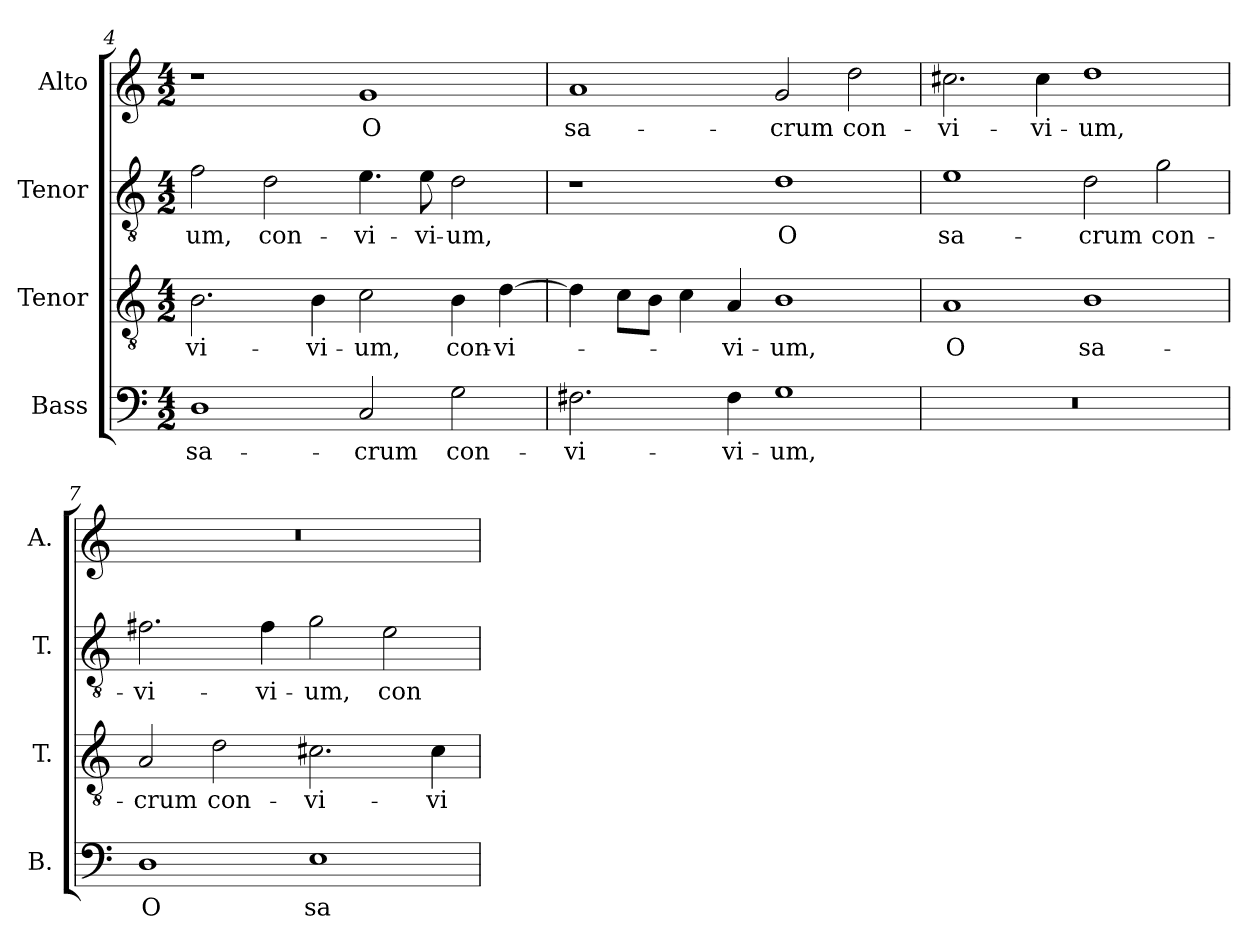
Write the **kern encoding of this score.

**kern	**text	**kern	**text	**kern	**text	**kern	**text
*part4	*part4	*part3	*part3	*part2	*part2	*part1	*part1
*staff4	*staff4	*staff3	*staff3	*staff2	*staff2	*staff1	*staff1
*I"Bass	*	*I"Tenor	*	*I"Tenor	*	*I"Alto	*
*I'B.	*	*I'T.	*	*I'T.	*	*I'A.	*
*clefF4	*	*clefGv2	*	*clefGv2	*	*clefG2	*
*	*	*ITrd7c12	*	*ITrd7c12	*	*	*
*k[]	*	*k[]	*	*k[]	*	*k[]	*
*C:	*	*C:	*	*C:	*	*C:	*
*M4/2	*	*M4/2	*	*M4/2	*	*M4/2	*
=4	=4	=4	=4	=4	=4	=4	=4
!	!LO:LY:b:color=#000000	!	!	!	!	!	!
!	!	!	!LO:LY:b:color=#000000	!	!	!	!
!	!	!	!	!	!LO:LY:b:color=#000000	!	!
1Di	sa-	2.BBi\	-vi-	2Fi\	-um,	1r	.
!	!	!	!	!	!LO:LY:b:color=#000000	!	!
.	.	.	.	2Di\	con-	.	.
!	!	!	!LO:LY:b:color=#000000	!	!	!	!
.	.	4BBi\	-vi-	.	.	.	.
!	!LO:LY:b:color=#000000	!	!	!	!	!	!
!	!	!	!LO:LY:b:color=#000000	!	!	!	!
!	!	!	!	!	!LO:LY:b:color=#000000	!	!
!	!	!	!	!	!	!	!LO:LY:b:color=#000000
2Ci/	-crum	2Ci\	-um,	4.Ei\	-vi-	1gi	O
!	!	!	!	!	!LO:LY:b:color=#000000	!	!
.	.	.	.	8Ei\	-vi-	.	.
!	!LO:LY:b:color=#000000	!	!	!	!	!	!
!	!	!	!LO:LY:b:color=#000000	!	!	!	!
!	!	!	!	!	!LO:LY:b:color=#000000	!	!
2Gi\	con-	4BBi\	con-	2Di\	-um,	.	.
!	!	!	!LO:LY:b:color=#000000	!	!	!	!
.	.	[4Di\	-vi-	.	.	.	.
!!LO:LB:g=z
=5	=5	=5	=5	=5	=5	=5	=5
!	!LO:LY:b:color=#000000	!	!	!	!	!	!
!	!	!	!	!	!	!	!LO:LY:b:color=#000000
2.F#Xi\	-vi-	4Di\]	.	1r	.	1ai	sa-
.	.	8Ci\L	.	.	.	.	.
.	.	8BBi\J	.	.	.	.	.
.	.	4Ci\	.	.	.	.	.
!	!LO:LY:b:color=#000000	!	!	!	!	!	!
!	!	!	!LO:LY:b:color=#000000	!	!	!	!
4F#i\	-vi-	4AAi/	-vi-	.	.	.	.
!	!LO:LY:b:color=#000000	!	!	!	!	!	!
!	!	!	!LO:LY:b:color=#000000	!	!	!	!
!	!	!	!	!	!LO:LY:b:color=#000000	!	!
!	!	!	!	!	!	!	!LO:LY:b:color=#000000
1Gi	-um,	1BBi	-um,	1Di	O	2gi/	-crum
!	!	!	!	!	!	!	!LO:LY:b:color=#000000
.	.	.	.	.	.	2ddi\	con-
=6	=6	=6	=6	=6	=6	=6	=6
!LO:N:vis=1	!	!	!	!	!	!	!
!	!	!	!LO:LY:b:color=#000000	!	!	!	!
!	!	!	!	!	!LO:LY:b:color=#000000	!	!
!	!	!	!	!	!	!	!LO:LY:b:color=#000000
0r	.	1AAi	O	1Ei	sa-	2.cc#Xi\	-vi-
!	!	!	!	!	!	!	!LO:LY:b:color=#000000
.	.	.	.	.	.	4cc#i\	-vi-
!	!	!	!LO:LY:b:color=#000000	!	!	!	!
!	!	!	!	!	!LO:LY:b:color=#000000	!	!
!	!	!	!	!	!	!	!LO:LY:b:color=#000000
.	.	1BBi	sa-	2Di\	-crum	1ddi	-um,
!	!	!	!	!	!LO:LY:b:color=#000000	!	!
.	.	.	.	2Gi\	con-	.	.
=7	=7	=7	=7	=7	=7	=7	=7
!	!LO:LY:b:color=#000000	!	!	!	!	!	!
!	!	!	!LO:LY:b:color=#000000	!	!	!	!
!	!	!	!	!	!LO:LY:b:color=#000000	!LO:N:vis=1	!
1Di	O	2AAi/	-crum	2.F#Xi\	-vi-	0r	.
!	!	!	!LO:LY:b:color=#000000	!	!	!	!
.	.	2Di\	con-	.	.	.	.
!	!	!	!	!	!LO:LY:b:color=#000000	!	!
.	.	.	.	4F#i\	-vi-	.	.
!	!LO:LY:b:color=#000000	!	!	!	!	!	!
!	!	!	!LO:LY:b:color=#000000	!	!	!	!
!	!	!	!	!	!LO:LY:b:color=#000000	!	!
1Ei	sa-	2.C#Xi\	-vi-	2Gi\	-um,	.	.
!	!	!	!	!	!LO:LY:b:color=#000000	!	!
.	.	.	.	2Ei\	con-	.	.
!	!	!	!LO:LY:b:color=#000000	!	!	!	!
.	.	4C#i\	-vi-	.	.	.	.
=	=	=	=	=	=	=	=
*-	*-	*-	*-	*-	*-	*-	*-
